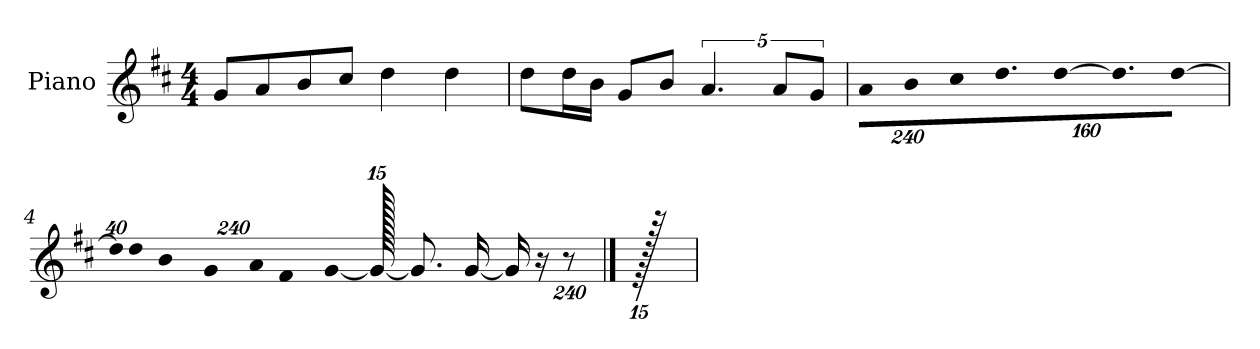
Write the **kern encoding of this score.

**kern
*part1
*staff1
*I"Piano
*I'P-no
*clefG2
*k[f#c#]
*M4/4
*MM90
=1
8g/L
8a/
8b/
8cc#/J
4dd\
4dd\
=2
8dd\L
16dd\L
16b\JJ
8g/L
8b/J
5.a/
10a/L
10g/J
=3
*Xbrackettup
!LO:N:vis=8
960%137a\L
!LO:N:vis=8
960%137b\
!LO:N:vis=8
960%137cc#\
!LO:N:vis=8.
640%137dd\
!LO:N:vis=16
[1920%137dd\K
!LO:N:vis=8.
640%137dd\]
!LO:N:vis=16
[1920%137dd\Jk
=4
!LO:N:vis=32
640%23dd/KLL]
!LO:N:vis=16
1920%137dd/
!LO:N:vis=32
640%23b/JK
!LO:N:vis=8
960%137g/
!LO:N:vis=16
1920%137a/L
!LO:N:vis=32
640%23f#/K
[384%41g/J
1920g/_
8.g/L]
[16g/Jk
16g/]
16r
1920%239r
==5
1920r
=
*-
